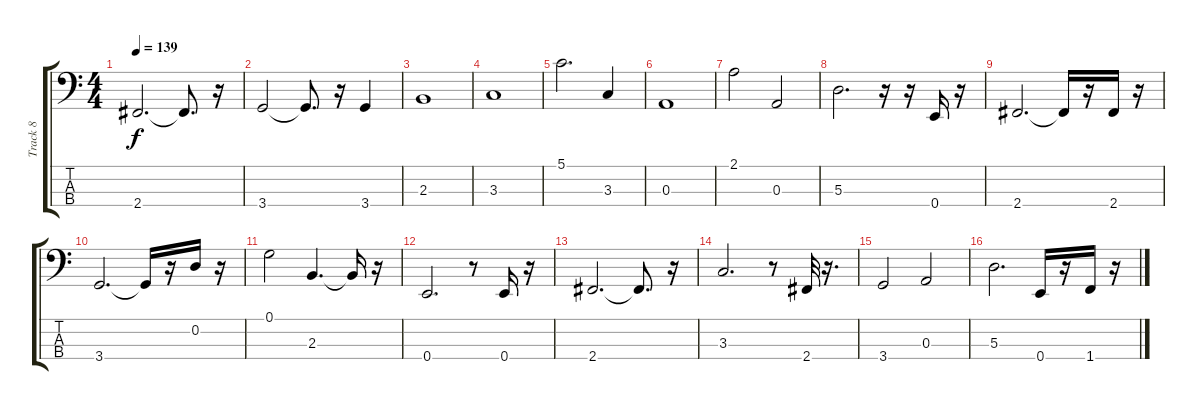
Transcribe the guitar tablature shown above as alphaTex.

\track ("Track 8" "Track 8") {instrument fretlessbass}
\staff {score tabs}
\tuning (G2 D2 A1 E1) {hide}
\ts (4 4)
\tempo 139
\clef f4
\ks c
2.4.2{d dy f} 2.4{t}.8{d} r.16 |
3.4.2 3.4{t}.8{d} r.16 3.4.4 |
2.3.1 |
3.3.1 |
5.1.2{d} 3.3.4 |
0.3.1 |
2.1.2 0.3.2 |
5.3.2{d} r.16 r.16 0.4.16 r.16 |
2.4.2{d} 2.4{t}.16 r.16 2.4.16 r.16 |
3.4.2{d} 3.4{t}.16 r.16 0.2.16 r.16 |
0.1.2 2.3.4{d} 2.3{t}.16 r.16 |
0.4.2{d} r.8 0.4.16 r.16 |
2.4.2{d} 2.4{t}.8{d} r.16 |
3.3.2{d} r.8 2.4.32 r.16{d} |
3.4.2 0.3.2 |
5.3.2{d} 0.4.16 r.16 1.4.16 r.16
